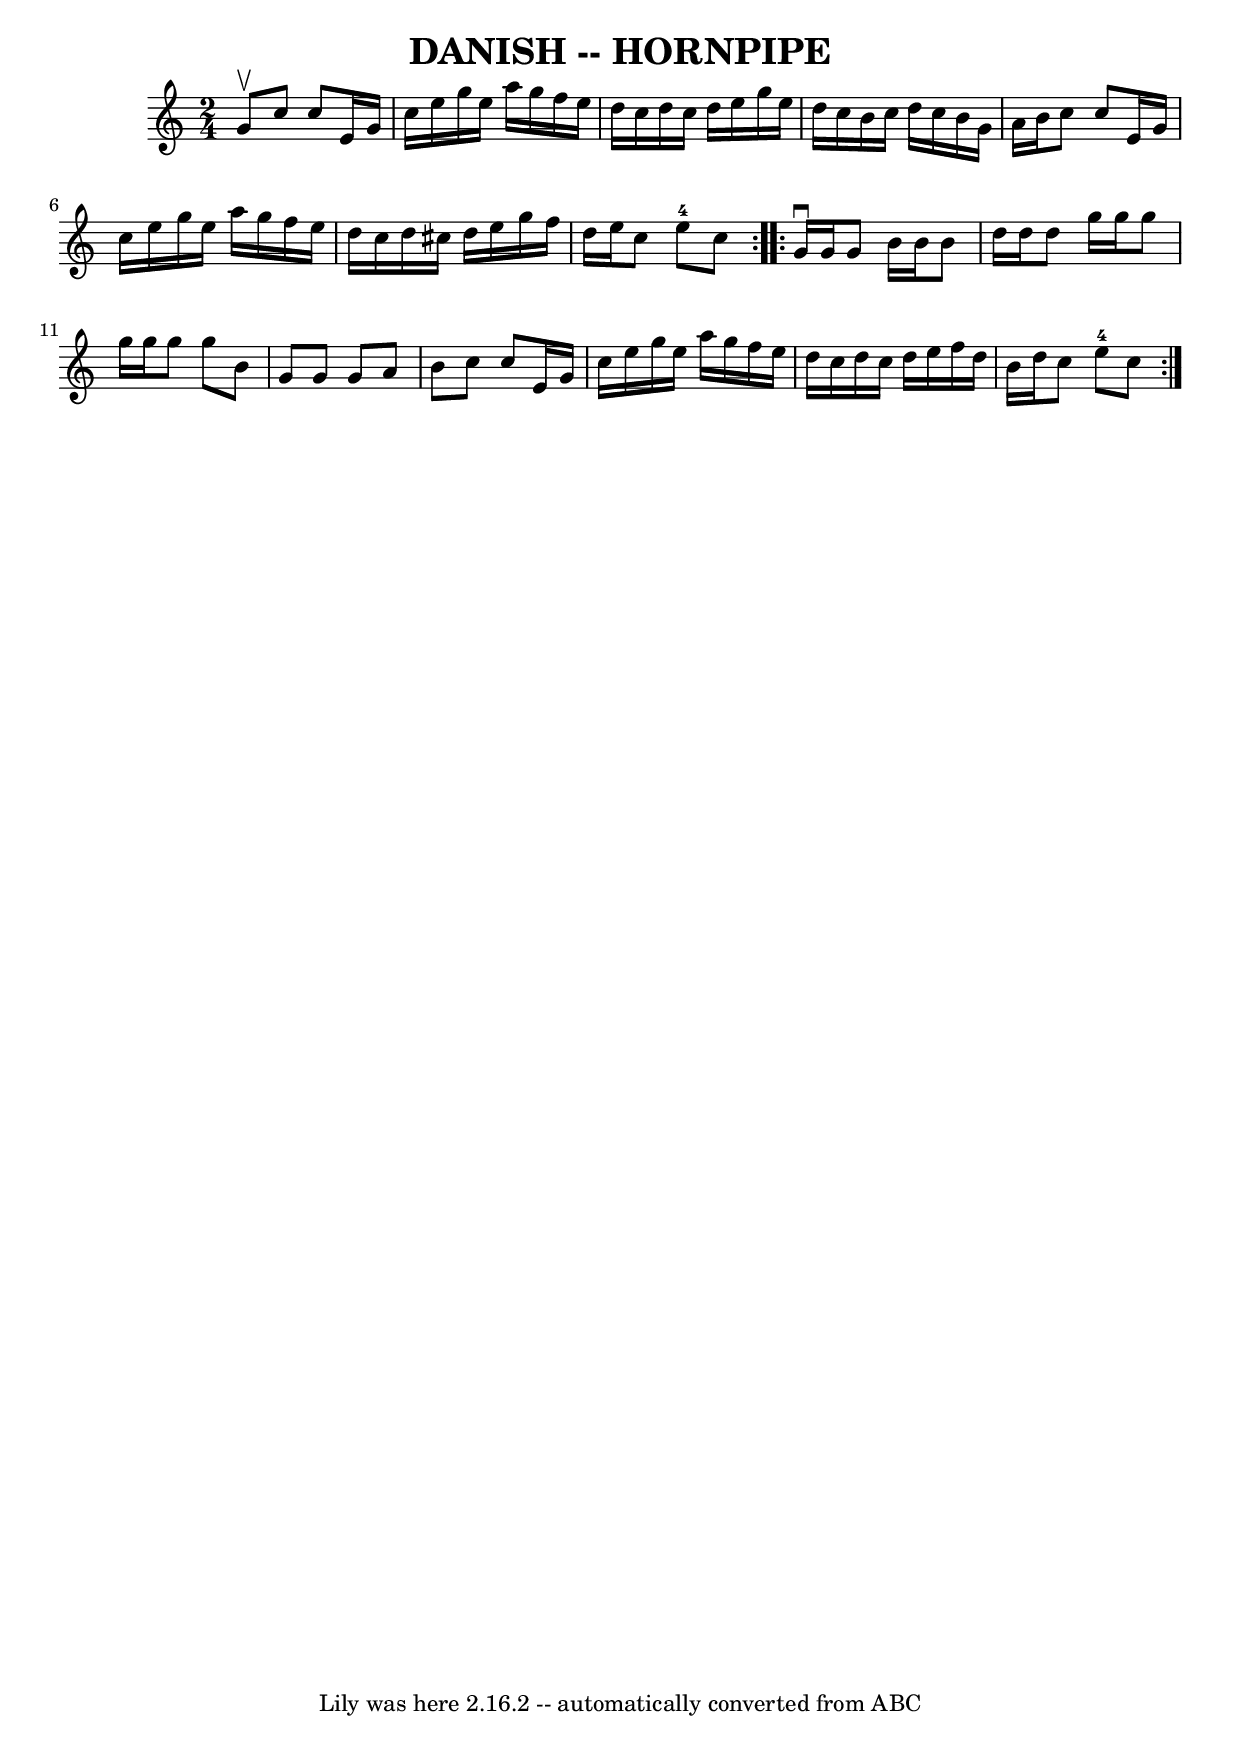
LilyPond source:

\version "2.16.2"
\include "Mammoth.ily"
\header {
  %% book = "Ryan's Mammoth Collection of Fiddle Tunes"
  crossRefNumber = "1"
  footnotes = ""
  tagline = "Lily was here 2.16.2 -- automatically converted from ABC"
  title = "DANISH -- HORNPIPE"

}
voicedefault =  {



  \repeat volta 2 {

    \time 2/4 
    \key c \major     g'8^\upbow        |
    c''8 c''8 e'16         g'16 c''16 e''16     |
    g''16 e''16 a''16 g''16 f''16       e''16 d''16 c''16     |
    d''16 c''16 d''16 e''16         g''16 e''16 d''16 c''16     |
    b'16 c''16 d''16 c''16       b'16 g'16 a'16 b'16    |  |
    c''8 c''8 e'16       g'16 c''16 e''16     |
    g''16 e''16 a''16 g''16         f''16 e''16 d''16 c''16     |
    d''16 cis''16 d''16         e''16 g''16 f''16 d''16 e''16     |
    c''8 e''8-4   
    c''8    
  }     
  \repeat volta 2 {     g'16^\downbow g'16         |
    g'8        b'16 b'16 b'8 d''16 d''16     |
    d''8 g''16 g''16         g''8 g''16 g''16     |
    g''8 g''8 b'8 g'8    |
         g'8 g'8 a'8 b'8    |  |
    c''8 c''8 e'16         g'16 c''16 e''16     |
    g''16 e''16 a''16 g''16 f''16       e''16 d''16 c''16     |
    d''16 c''16 d''16 e''16         f''16 d''16 b'16 d''16     |
    c''8 e''8-4 c''8    
  }   

}

\score{
  <<

    \context Staff="default"
    {
      \voicedefault 
      
    }

  >>
  \layout {
    
  }
  \midi {
  }

}
